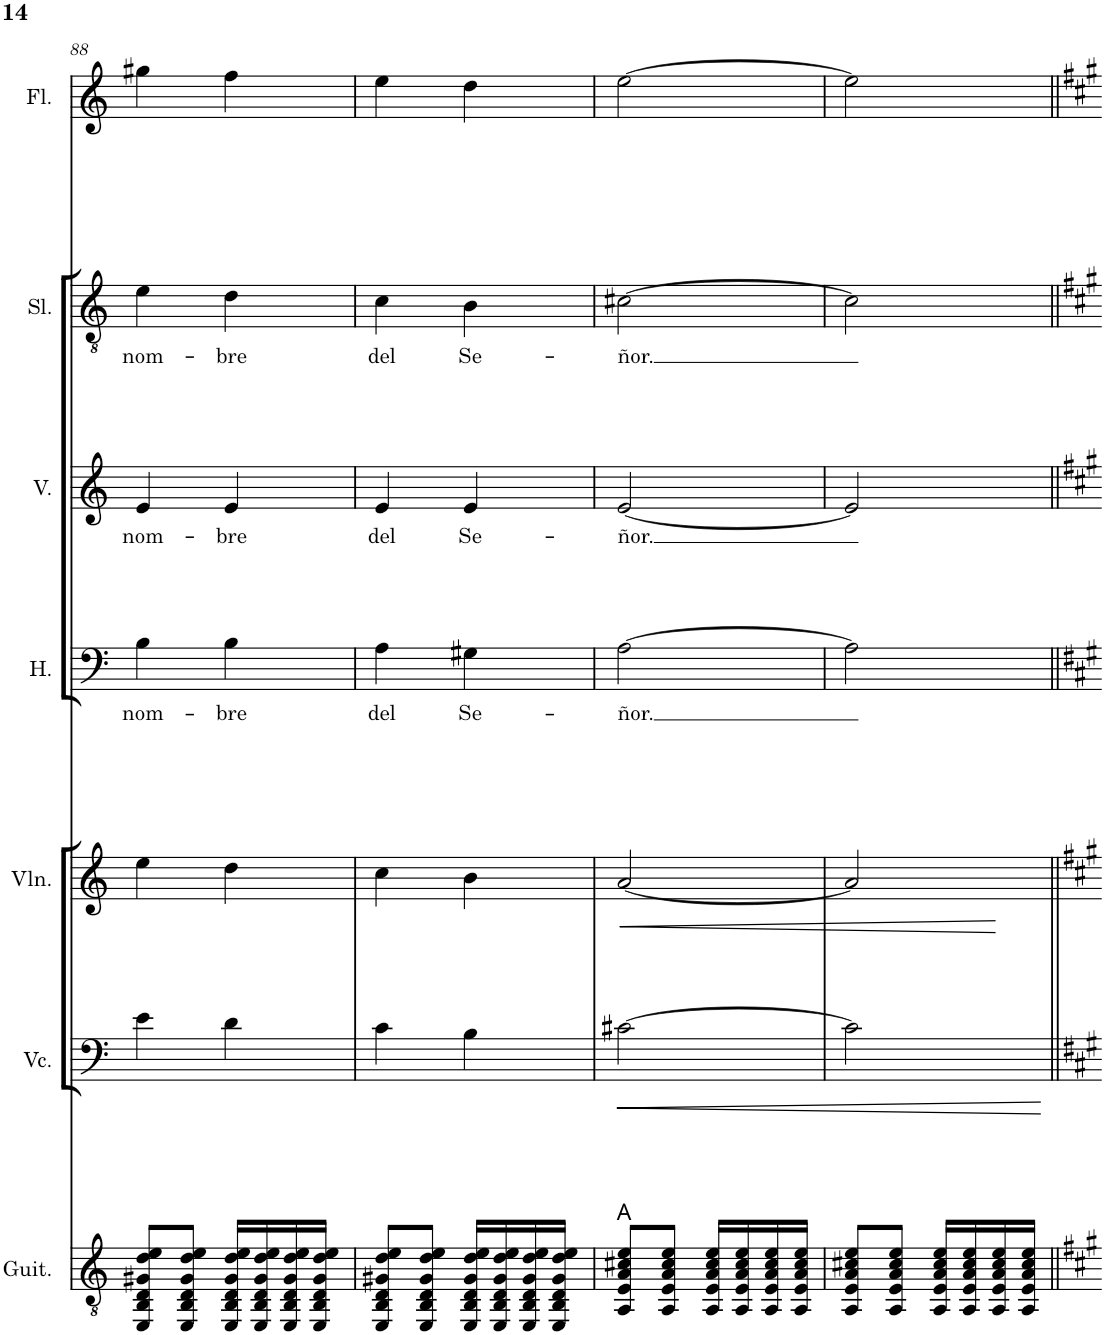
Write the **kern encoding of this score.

**kern	**harte	**kern	**dynam	**kern	**dynam	**kern	**text	**kern	**text	**kern	**text	**kern
*part7	*part7	*part6	*part6	*part5	*part5	*part4	*part4	*part3	*part3	*part2	*part2	*part1
*staff7	*	*staff6	*staff6	*staff5	*staff5	*staff4	*staff4	*staff3	*staff3	*staff2	*staff2	*staff1
*I"Guitarra clásica	*	*I"Violonchelo	*	*I"Violín	*	*I"Hombres	*	*I"Mujeres	*	*I"Solista	*	*I"Flauta
*I'Guit.	*	*I'Vc.	*	*I'Vln.	*	*I'H.	*	*	*	*I'Sl.	*	*I'Fl.
!!LO:PB:g=z
*clefGv2	*	*clefF4	*	*clefG2	*	*clefF4	*	*clefG2	*	*clefGv2	*	*clefG2
*	*	*	*	*	*	*	*	*	*	*Trd4c7	*	*
*k[]	*	*k[]	*	*k[]	*	*k[]	*	*k[]	*	*k[]	*	*k[]
*M2/4	*	*M2/4	*	*M2/4	*	*M2/4	*	*M2/4	*	*M2/4	*	*M2/4
=88	=88	=88	=88	=88	=88	=88	=88	=88	=88	=88	=88	=88
!	!	!	!	!	!	!	!LO:LY:b	!	!LO:LY:b	!	!LO:LY:b	!
8EE/ 8BB/ 8D/ 8G#X/ 8d/ 8e/L	.	4e\	.	4ee\	.	4B\	nom-	4e/	nom-	4e\	nom-	4gg#X\
8EE/ 8BB/ 8D/ 8G#/ 8d/ 8e/J	.	.	.	.	.	.	.	.	.	.	.	.
!	!	!	!	!	!	!	!LO:LY:b	!	!LO:LY:b	!	!LO:LY:b	!
16EE/ 16BB/ 16D/ 16G#/ 16d/ 16e/LL	.	4d\	.	4dd\	.	4B\	-bre	4e/	-bre	4d\	-bre	4ff\
16EE/ 16BB/ 16D/ 16G#/ 16d/ 16e/	.	.	.	.	.	.	.	.	.	.	.	.
16EE/ 16BB/ 16D/ 16G#/ 16d/ 16e/	.	.	.	.	.	.	.	.	.	.	.	.
16EE/ 16BB/ 16D/ 16G#/ 16d/ 16e/JJ	.	.	.	.	.	.	.	.	.	.	.	.
=89	=89	=89	=89	=89	=89	=89	=89	=89	=89	=89	=89	=89
!	!	!	!	!	!	!	!LO:LY:b	!	!LO:LY:b	!	!LO:LY:b	!
8EE/ 8BB/ 8D/ 8G#X/ 8d/ 8e/L	.	4c\	.	4cc\	.	4A\	del	4e/	del	4c\	del	4ee\
8EE/ 8BB/ 8D/ 8G#/ 8d/ 8e/J	.	.	.	.	.	.	.	.	.	.	.	.
!	!	!	!	!	!	!	!LO:LY:b	!	!LO:LY:b	!	!LO:LY:b	!
16EE/ 16BB/ 16D/ 16G#/ 16d/ 16e/LL	.	4B\	.	4b\	.	4G#X\	Se-	4e/	Se-	4B\	Se-	4dd\
16EE/ 16BB/ 16D/ 16G#/ 16d/ 16e/	.	.	.	.	.	.	.	.	.	.	.	.
16EE/ 16BB/ 16D/ 16G#/ 16d/ 16e/	.	.	.	.	.	.	.	.	.	.	.	.
16EE/ 16BB/ 16D/ 16G#/ 16d/ 16e/JJ	.	.	.	.	.	.	.	.	.	.	.	.
=90	=90	=90	=90	=90	=90	=90	=90	=90	=90	=90	=90	=90
!	!	!	!LO:HP:b	!	!LO:HP:b	!	!LO:LY:b	!	!LO:LY:b	!	!LO:LY:b	!
8AA/ 8E/ 8A/ 8c#X/ 8e/L	A:maj	[2c#X\	<	[2a/	<	[2A\	-ñor.	[2e/	-ñor.	[2c#X\	-ñor.	[2ee\
8AA/ 8E/ 8A/ 8c#/ 8e/J	.	.	.	.	.	.	.	.	.	.	.	.
16AA/ 16E/ 16A/ 16c#/ 16e/LL	.	.	.	.	.	.	.	.	.	.	.	.
16AA/ 16E/ 16A/ 16c#/ 16e/	.	.	.	.	.	.	.	.	.	.	.	.
16AA/ 16E/ 16A/ 16c#/ 16e/	.	.	.	.	.	.	.	.	.	.	.	.
16AA/ 16E/ 16A/ 16c#/ 16e/JJ	.	.	.	.	.	.	.	.	.	.	.	.
=91	=91	=91	=91	=91	=91	=91	=91	=91	=91	=91	=91	=91
8AA/ 8E/ 8A/ 8c#X/ 8e/L	.	2c#\]	.	2a/]	.	2A\]	.	2e/]	.	2c#\]	.	2ee\]
8AA/ 8E/ 8A/ 8c#/ 8e/J	.	.	.	.	.	.	.	.	.	.	.	.
16AA/ 16E/ 16A/ 16c#/ 16e/LL	.	.	.	.	.	.	.	.	.	.	.	.
16AA/ 16E/ 16A/ 16c#/ 16e/	.	.	.	.	.	.	.	.	.	.	.	.
16AA/ 16E/ 16A/ 16c#/ 16e/	.	.	.	.	.	.	.	.	.	.	.	.
16AA/ 16E/ 16A/ 16c#/ 16e/JJ	.	.	.	.	.	.	.	.	.	.	.	.
.	.	.	[	.	[	.	.	.	.	.	.	.
=||	=||	=||	=||	=||	=||	=||	=||	=||	=||	=||	=||	=||
*-	*-	*-	*-	*-	*-	*-	*-	*-	*-	*-	*-	*-
